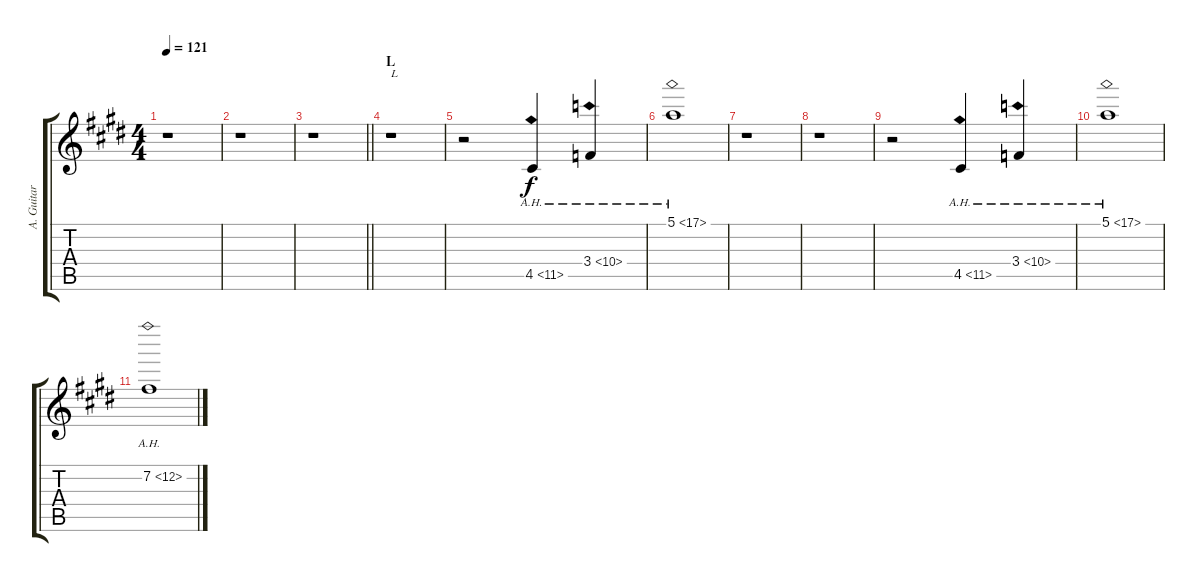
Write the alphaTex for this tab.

\track ("A. Guitar" "A. Guitar") {instrument acousticguitarnylon}
\staff {score tabs}
\tuning (E4 B3 G3 D3 A2 E2) {hide}
\ts (4 4)
\tempo 121
\clef g2
\ks e
r.1{dy f} |
r.1 |
\barLineRight lightlight
r.1 |
\section ("" "L")
r.1{txt "L"} |
r.2 4.5{ah 7}.4 3.4{ah 7}.4 |
5.1{ah 12}.1 |
r.1 |
r.1 |
r.2 4.5{ah 7}.4 3.4{ah 7}.4 |
5.1{ah 12}.1 |
7.2{ah 5}.1
